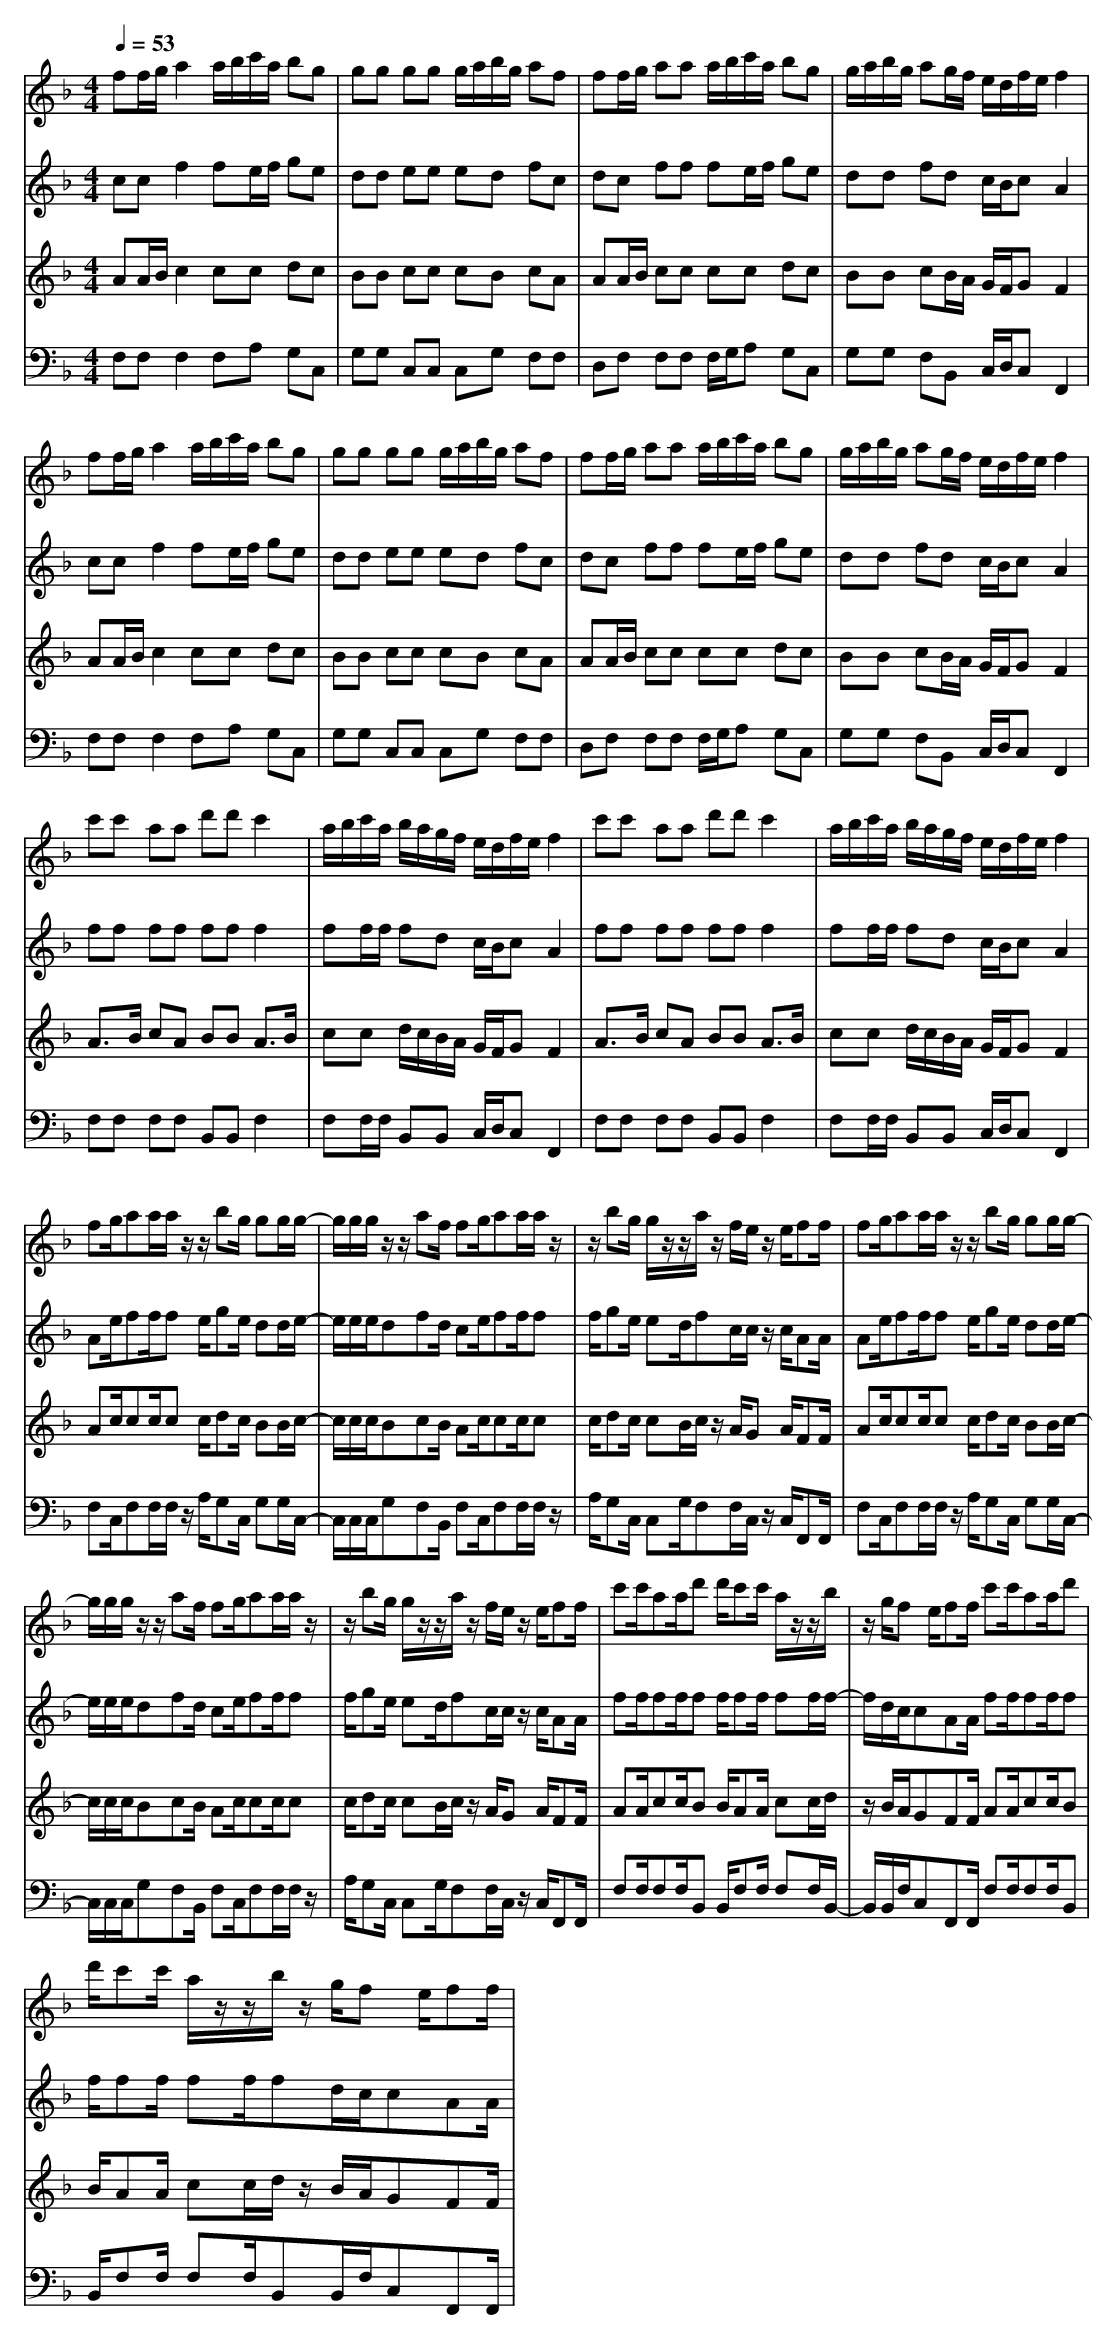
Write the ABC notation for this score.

X:1
T:
M: 4/4
L: 1/8
Q:1/4=53
K:F % 1 flats
V:1
ff/2g/2 a2 a/2b/2c'/2a/2 bg|gg gg g/2a/2b/2g/2 af|ff/2g/2 aa a/2b/2c'/2a/2 bg|g/2a/2b/2g/2 ag/2f/2 e/2d/2f/2e/2 f2|
ff/2g/2 a2 a/2b/2c'/2a/2 bg|gg gg g/2a/2b/2g/2 af|ff/2g/2 aa a/2b/2c'/2a/2 bg|g/2a/2b/2g/2 ag/2f/2 e/2d/2f/2e/2 f2|
c'c' aa d'd' c'2|a/2b/2c'/2a/2 b/2a/2g/2f/2 e/2d/2f/2e/2 f2|c'c' aa d'd' c'2|a/2b/2c'/2a/2 b/2a/2g/2f/2 e/2d/2f/2e/2 f2|
fg/2aa/2a/2z/2 z/2bg/2 gg/2g/2-|g/2g/2g/2z/2 z/2af/2 fg/2aa/2a/2z/2|z/2bg/2 g/2z/2z/2a/2 z/2f/2e/2z/2 e/2ff/2|fg/2aa/2a/2z/2 z/2bg/2 gg/2g/2-|
g/2g/2g/2z/2 z/2af/2 fg/2aa/2a/2z/2|z/2bg/2 g/2z/2z/2a/2 z/2f/2e/2z/2 e/2ff/2|c'c'/2aa/2d' d'/2c'c'/2 a/2z/2z/2b/2|z/2g/2f e/2ff/2 c'c'/2aa/2d'|
d'/2c'c'/2 a/2z/2z/2b/2 z/2g/2f e/2ff/2|
V:2
cc f2 fe/2f/2 ge|dd ee ed fc|dc ff fe/2f/2 ge|dd fd c/2B/2c A2|
cc f2 fe/2f/2 ge|dd ee ed fc|dc ff fe/2f/2 ge|dd fd c/2B/2c A2|
ff ff ff f2|ff/2f/2 fd c/2B/2c A2|ff ff ff f2|ff/2f/2 fd c/2B/2c A2|
Ae/2ff/2f e/2ge/2 dd/2e/2-|e/2e/2e/2dfd/2 ce/2ff/2f|f/2ge/2 ed/2fc/2c/2z/2 c/2AA/2|Ae/2ff/2f e/2ge/2 dd/2e/2-|
e/2e/2e/2dfd/2 ce/2ff/2f|f/2ge/2 ed/2fc/2c/2z/2 c/2AA/2|ff/2ff/2f f/2ff/2 ff/2f/2-|f/2d/2c/2cAA/2 ff/2ff/2f|
f/2ff/2 ff/2fd/2c/2cAA/2|
V:3
AA/2B/2 c2 cc dc|BB cc cB cA|AA/2B/2 cc cc dc|BB cB/2A/2 G/2F/2G F2|
AA/2B/2 c2 cc dc|BB cc cB cA|AA/2B/2 cc cc dc|BB cB/2A/2 G/2F/2G F2|
A3/2B/2 cA BB A3/2B/2|cc d/2c/2B/2A/2 G/2F/2G F2|A3/2B/2 cA BB A3/2B/2|cc d/2c/2B/2A/2 G/2F/2G F2|
Ac/2cc/2c c/2dc/2 BB/2c/2-|c/2c/2c/2BcB/2 Ac/2cc/2c|c/2dc/2 cB/2c/2 z/2A/2G A/2FF/2|Ac/2cc/2c c/2dc/2 BB/2c/2-|
c/2c/2c/2BcB/2 Ac/2cc/2c|c/2dc/2 cB/2c/2 z/2A/2G A/2FF/2|AA/2cc/2B B/2AA/2 cc/2d/2|z/2B/2A/2GFF/2 AA/2cc/2B|
B/2AA/2 cc/2d/2 z/2B/2A/2GFF/2|
V:4
F,F, F,2 F,A, G,C,|G,G, C,C, C,G, F,F,|D,F, F,F, F,/2G,/2A, G,C,|G,G, F,B,, C,/2D,/2C, F,,2|
F,F, F,2 F,A, G,C,|G,G, C,C, C,G, F,F,|D,F, F,F, F,/2G,/2A, G,C,|G,G, F,B,, C,/2D,/2C, F,,2|
F,F, F,F, B,,B,, F,2|F,F,/2F,/2 B,,B,, C,/2D,/2C, F,,2|F,F, F,F, B,,B,, F,2|F,F,/2F,/2 B,,B,, C,/2D,/2C, F,,2|
F,C,/2F,F,/2F,/2z/2 A,/2G,C,/2 G,G,/2C,/2-|C,/2C,/2C,/2G,F,B,,/2 F,C,/2F,F,/2F,/2z/2|A,/2G,C,/2 C,G,/2F,F,/2C,/2z/2 C,/2F,,F,,/2|F,C,/2F,F,/2F,/2z/2 A,/2G,C,/2 G,G,/2C,/2-|
C,/2C,/2C,/2G,F,B,,/2 F,C,/2F,F,/2F,/2z/2|A,/2G,C,/2 C,G,/2F,F,/2C,/2z/2 C,/2F,,F,,/2|F,F,/2F,F,/2B,, B,,/2F,F,/2 F,F,/2B,,/2-|B,,/2B,,/2F,/2C,F,,F,,/2 F,F,/2F,F,/2B,,|
B,,/2F,F,/2 F,F,/2B,,B,,/2F,/2C,F,,F,,/2|
